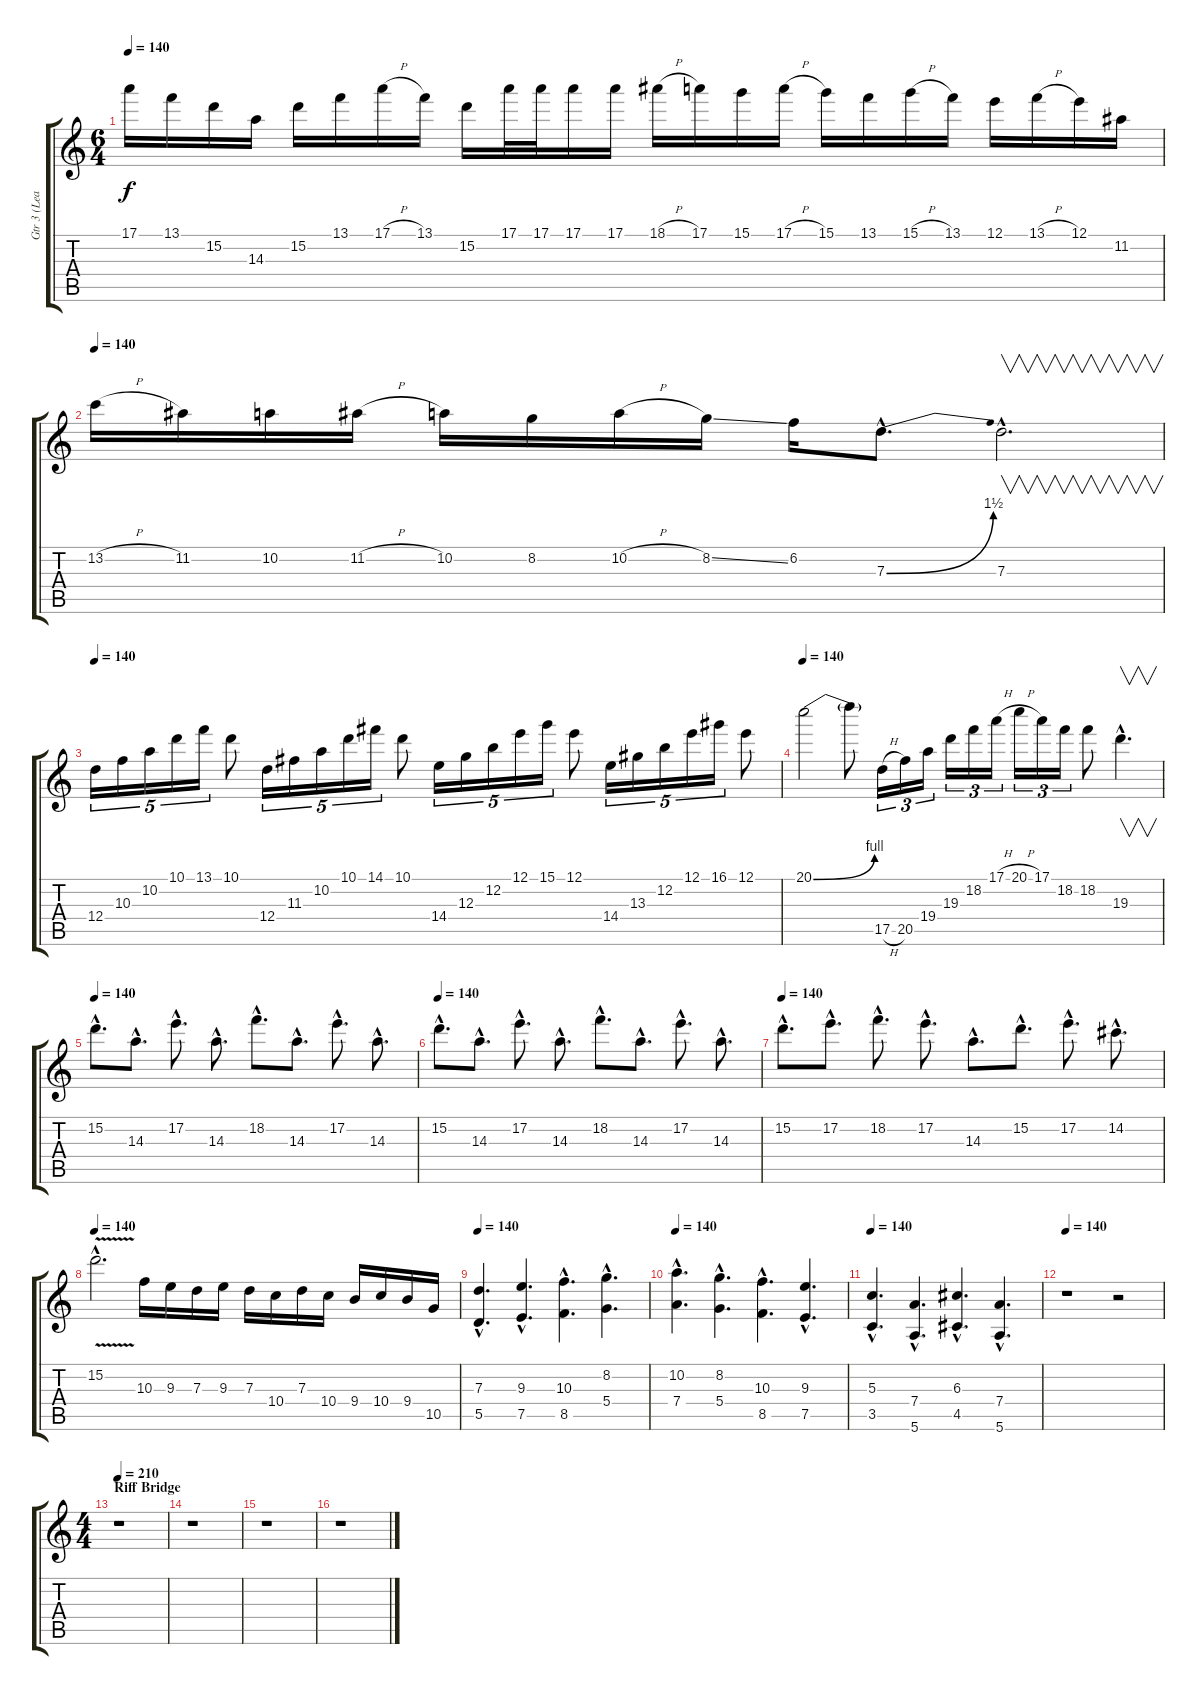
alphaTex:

\track ("Gtr 3 (Lead)" "Gtr 3 (Lea") {instrument distortionguitar}
\staff {score tabs}
\tuning (E4 B3 G3 D3 A2 E2) {hide}
\ts (6 4)
\tempo 140
\clef g2
\ks c
17.1.16{dy f} 13.1.16 15.2.16 14.3.16 15.2.16 13.1.16 17.1{h}.16 13.1.16 15.2.16 17.1.32 17.1.32 17.1.16 17.1.16 18.1{h}.16 17.1.16 15.1.16 17.1{h}.16 15.1.16 13.1.16 15.1{h}.16 13.1.16 12.1.16 13.1{h}.16 12.1.16 11.2.16 |
\tempo 140
13.2{h}.16 11.2.16 10.2.16 11.2{h}.16 10.2.16 8.2.16 10.2{h}.16 8.2{ss}.16 6.2.16 7.3{be (bend 0 0 60 6) hac}.8{d} 7.3{hac}.2{v d} |
\tempo 140
12.4.16{tu (5 4)} 10.3.16{tu (5 4)} 10.2.16{tu (5 4)} 10.1.16{tu (5 4)} 13.1.16{tu (5 4)} 10.1.8 12.4.16{tu (5 4)} 11.3.16{tu (5 4)} 10.2.16{tu (5 4)} 10.1.16{tu (5 4)} 14.1.16{tu (5 4)} 10.1.8 14.4.16{tu (5 4)} 12.3.16{tu (5 4)} 12.2.16{tu (5 4)} 12.1.16{tu (5 4)} 15.1.16{tu (5 4)} 12.1.8 14.4.16{tu (5 4)} 13.3.16{tu (5 4)} 12.2.16{tu (5 4)} 12.1.16{tu (5 4)} 16.1.16{tu (5 4)} 12.1.8 |
\tempo 140
20.1{be (bend 0 0 60 4)}.2 20.1{t}.8 17.5{h}.16{tu (3 2)} 20.5.16{tu (3 2)} 19.4.16{tu (3 2)} 19.3.16{tu (3 2)} 18.2.16{tu (3 2)} 17.1{h}.16{tu (3 2)} 20.1{h}.16{tu (3 2)} 17.1.16{tu (3 2)} 18.2.16{tu (3 2)} 18.2.8 19.3{hac}.4{v d} |
\tempo 140
15.2{hac}.8{d} 14.3{hac}.8{d} 17.2{hac}.8{d} 14.3{hac}.8{d} 18.2{hac}.8{d} 14.3{hac}.8{d} 17.2{hac}.8{d} 14.3{hac}.8{d} |
\tempo 140
15.2{hac}.8{d} 14.3{hac}.8{d} 17.2{hac}.8{d} 14.3{hac}.8{d} 18.2{hac}.8{d} 14.3{hac}.8{d} 17.2{hac}.8{d} 14.3{hac}.8{d} |
\tempo 140
15.2{hac}.8{d} 17.2{hac}.8{d} 18.2{hac}.8{d} 17.2{hac}.8{d} 14.3{hac}.8{d} 15.2{hac}.8{d} 17.2{hac}.8{d} 14.2{hac}.8{d} |
\tempo 140
15.2{v hac}.2{d} 10.3.16 9.3.16 7.3.16 9.3.16 7.3.16 10.4.16 7.3.16 10.4.16 9.4.16 10.4.16 9.4.16 10.5.16 |
\tempo 140
(7.3{hac} 5.5{hac}).4{d} (9.3{hac} 7.5{hac}).4{d} (10.3{hac} 8.5{hac}).4{d} (8.2{hac} 5.4{hac}).4{d} |
\tempo 140
(10.2{hac} 7.4{hac}).4{d} (8.2{hac} 5.4{hac}).4{d} (10.3{hac} 8.5{hac}).4{d} (9.3{hac} 7.5{hac}).4{d} |
\tempo 140
(5.3{hac} 3.5{hac}).4{d} (7.4{hac} 5.6{hac}).4{d} (6.3{hac} 4.5{hac}).4{d} (7.4{hac} 5.6{hac}).4{d} |
\tempo 140
r.1 r.2 |
\ts (4 4)
\section ("" "Riff Bridge")
\tempo 210
r.1 |
r.1 |
r.1 |
r.1
